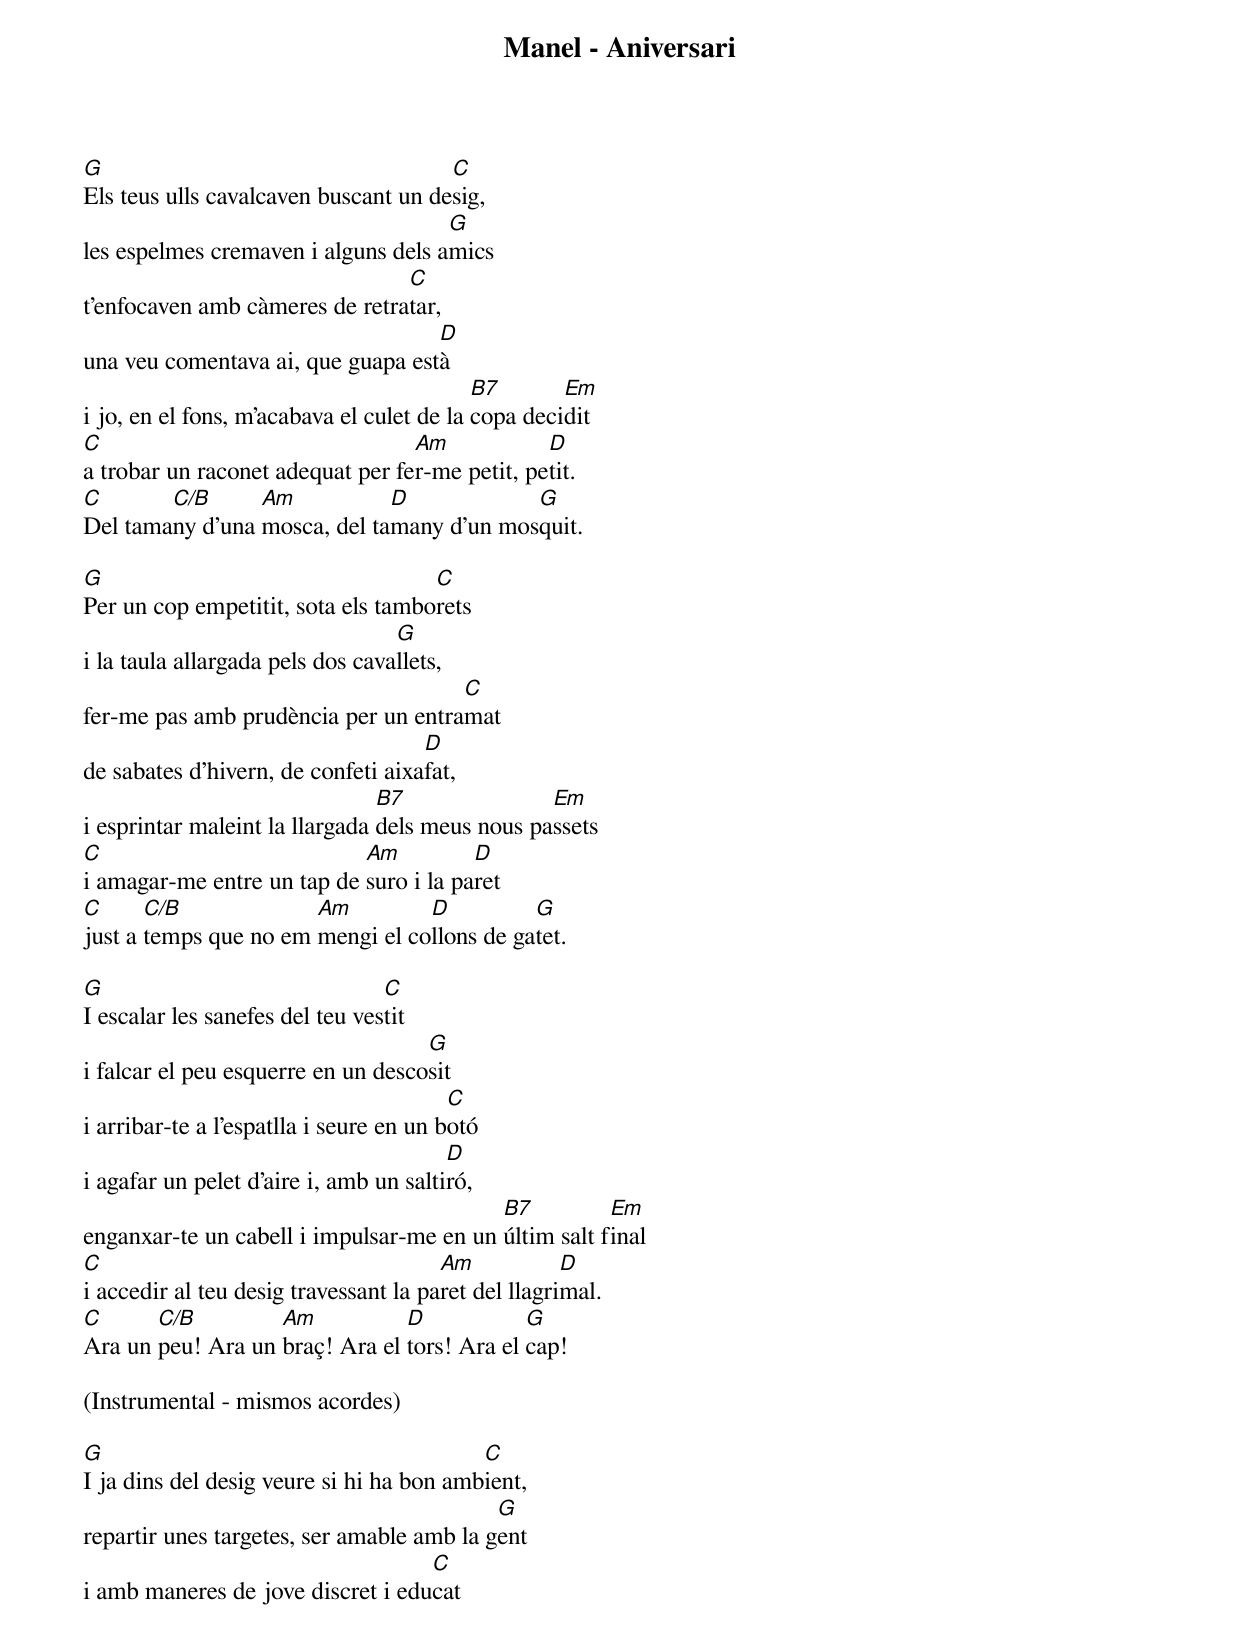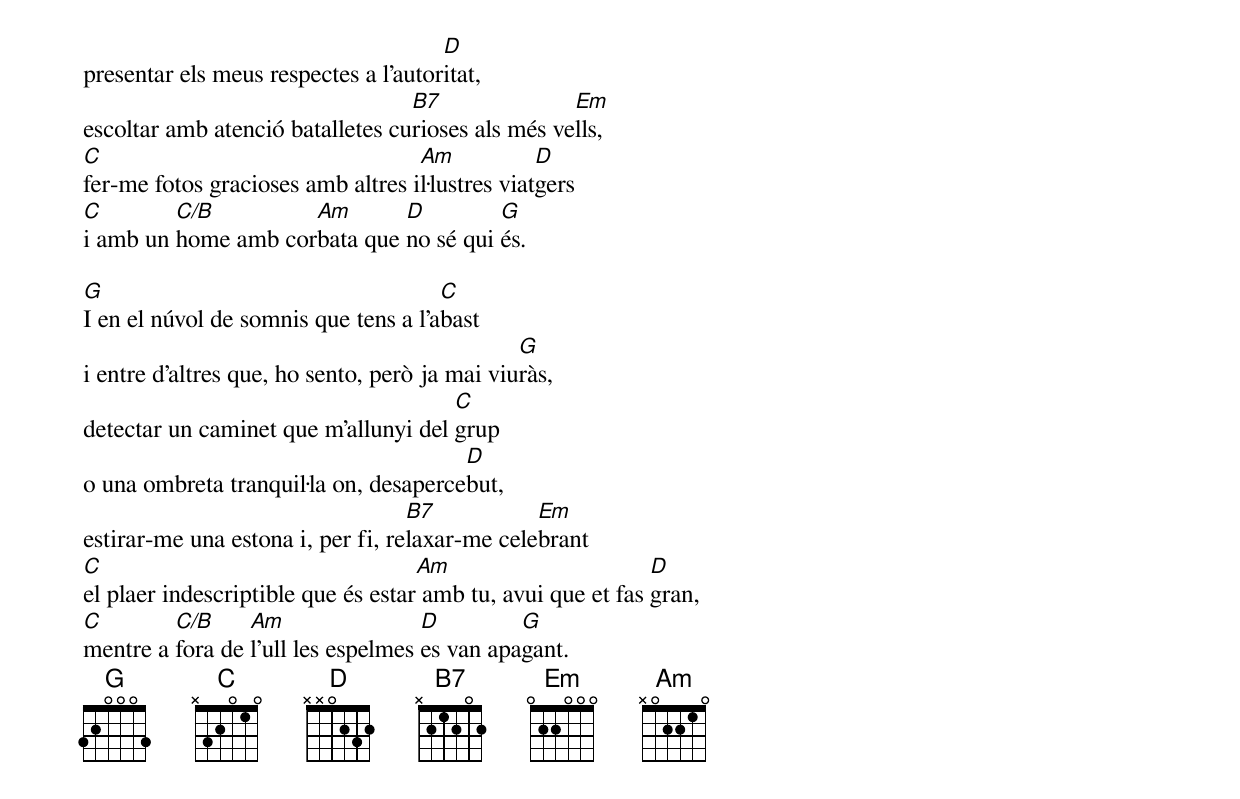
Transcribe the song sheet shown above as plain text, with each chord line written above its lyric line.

Manel - Aniversari

G                                     C
Els teus ulls cavalcaven buscant un desig,
                                     G
les espelmes cremaven i alguns dels amics
                                C
t'enfocaven amb càmeres de retratar,
                                   D
una veu comentava ai, que guapa està
                                           B7       Em
i jo, en el fons, m'acabava el culet de la copa decidit
C                                 Am            D
a trobar un raconet adequat per fer-me petit, petit.
C       C/B      Am           D            G
Del tamany d'una mosca, del tamany d'un mosquit.

G                                   C
Per un cop empetitit, sota els tamborets
                                  G
i la taula allargada pels dos cavallets,
                                     C
fer-me pas amb prudència per un entramat
                                    D
de sabates d'hivern, de confeti aixafat,
                                B7               Em
i esprintar maleint la llargada dels meus nous passets
C                           Am          D
i amagar-me entre un tap de suro i la paret
C      C/B             Am         D          G
just a temps que no em mengi el collons de gatet.

G                                C
I escalar les sanefes del teu vestit
                                    G
i falcar el peu esquerre en un descosit
                                         C
i arribar-te a l'espatlla i seure en un botó
                                        D
i agafar un pelet d'aire i, amb un saltiró,
                                          B7          Em
enganxar-te un cabell i impulsar-me en un últim salt final
C                                      Am            D
i accedir al teu desig travessant la paret del llagrimal.
C      C/B         Am           D            G
Ara un peu! Ara un braç! Ara el tors! Ara el cap!

(Instrumental - mismos acordes)

G                                         C
I ja dins del desig veure si hi ha bon ambient,
                                           G
repartir unes targetes, ser amable amb la gent
                                   C
i amb maneres de jove discret i educat
                                      D
presentar els meus respectes a l'autoritat,
                                  B7               Em
escoltar amb atenció batalletes curioses als més vells,
C                                  Am            D
fer-me fotos gracioses amb altres il·lustres viatgers
C        C/B         Am       D         G
i amb un home amb corbata que no sé qui és.

G                                     C
I en el núvol de somnis que tens a l'abast
                                               G
i entre d'altres que, ho sento, però ja mai viuràs,
                                      C
detectar un caminet que m'allunyi del grup
                                       D
o una ombreta tranquil·la on, desapercebut,
                                   B7           Em
estirar-me una estona i, per fi, relaxar-me celebrant
C                                   Am                       D
el plaer indescriptible que és estar amb tu, avui que et fas gran,
C        C/B     Am                 D         G
mentre a fora de l'ull les espelmes es van apagant.
